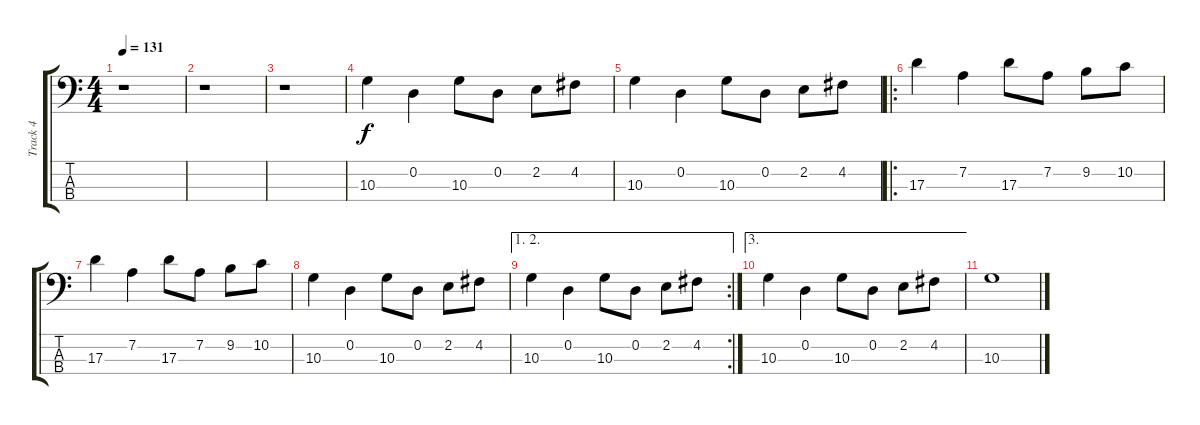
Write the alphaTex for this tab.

\track ("Track 4" "Track 4") {instrument electricbassfinger}
\staff {score tabs}
\tuning (G2 D2 A1 E1) {hide}
\ts (4 4)
\tempo 131
\clef f4
\ks c
r.1{dy f instrument electricbassfinger} |
r.1 |
r.1 |
10.3.4 0.2.4 10.3.8 0.2.8 2.2.8 4.2.8 |
10.3.4 0.2.4 10.3.8 0.2.8 2.2.8 4.2.8 |
\ro
17.3.4 7.2.4 17.3.8 7.2.8 9.2.8 10.2.8 |
17.3.4 7.2.4 17.3.8 7.2.8 9.2.8 10.2.8 |
10.3.4 0.2.4 10.3.8 0.2.8 2.2.8 4.2.8 |
\ae (1 2)
\rc 2
10.3.4 0.2.4 10.3.8 0.2.8 2.2.8 4.2.8 |
\ae 3
10.3.4 0.2.4 10.3.8 0.2.8 2.2.8 4.2.8 |
10.3.1
